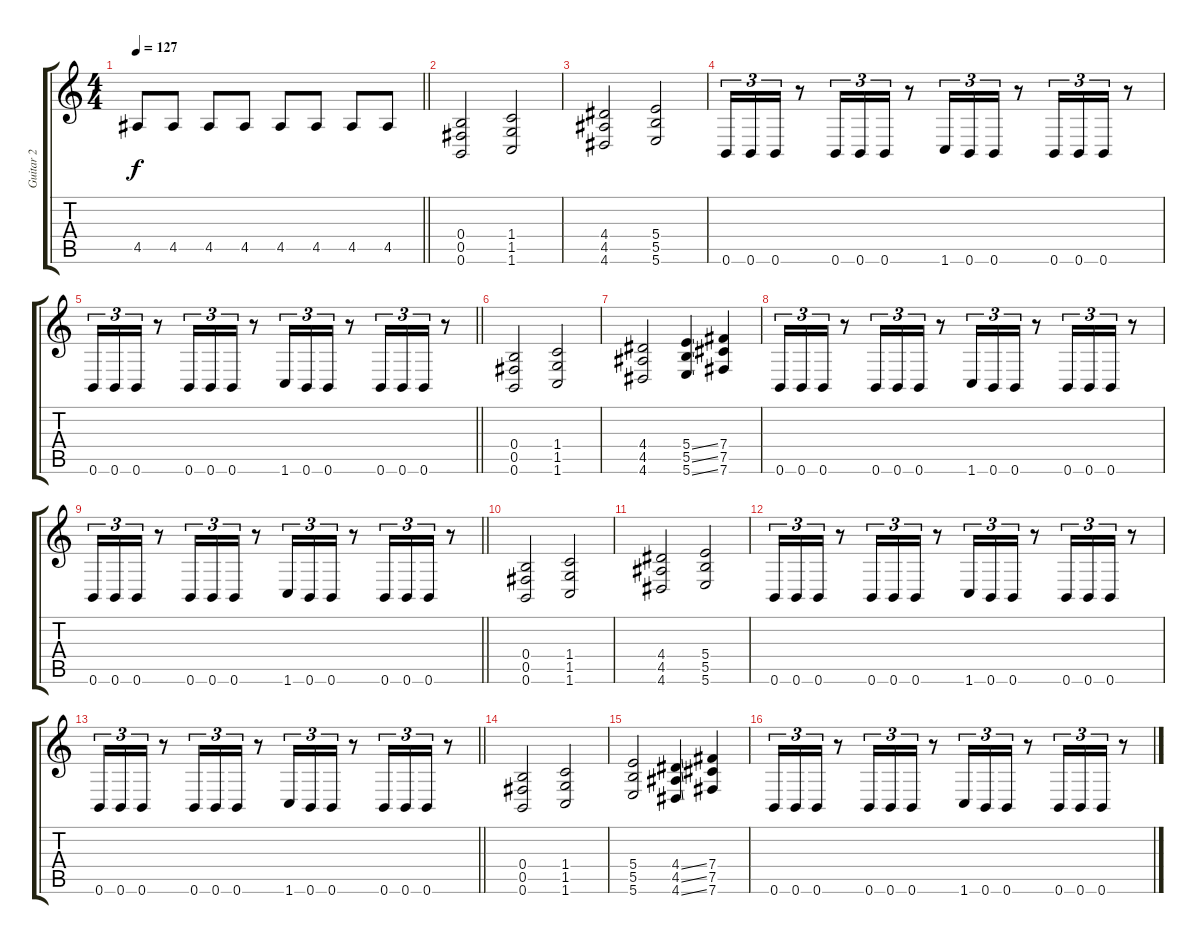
\track ("Guitar 2" "Guitar 2") {instrument distortionguitar}
\staff {score tabs}
\tuning (Db4 Ab3 E3 B2 Gb2 B1) {hide}
\ts (4 4)
\tempo 127
\clef g2
\barLineRight lightlight
\ks c
4.5.8{dy f volume 16} 4.5.8 4.5.8 4.5.8 4.5.8 4.5.8 4.5.8 4.5.8 |
\section ("" "")
(0.4 0.5 0.6).2 (1.4 1.5 1.6).2 |
(4.4 4.5 4.6).2 (5.4 5.5 5.6).2 |
0.6.16{tu (3 2)} 0.6.16{tu (3 2)} 0.6.16{tu (3 2)} r.8 0.6.16{tu (3 2)} 0.6.16{tu (3 2)} 0.6.16{tu (3 2)} r.8 1.6.16{tu (3 2)} 0.6.16{tu (3 2)} 0.6.16{tu (3 2)} r.8 0.6.16{tu (3 2)} 0.6.16{tu (3 2)} 0.6.16{tu (3 2)} r.8 |
\barLineRight lightlight
0.6.16{tu (3 2)} 0.6.16{tu (3 2)} 0.6.16{tu (3 2)} r.8 0.6.16{tu (3 2)} 0.6.16{tu (3 2)} 0.6.16{tu (3 2)} r.8 1.6.16{tu (3 2)} 0.6.16{tu (3 2)} 0.6.16{tu (3 2)} r.8 0.6.16{tu (3 2)} 0.6.16{tu (3 2)} 0.6.16{tu (3 2)} r.8 |
(0.4 0.5 0.6).2 (1.4 1.5 1.6).2 |
(4.4 4.5 4.6).2 (5.4{ss} 5.5{ss} 5.6{ss}).4 (7.4 7.5 7.6).4 |
0.6.16{tu (3 2)} 0.6.16{tu (3 2)} 0.6.16{tu (3 2)} r.8 0.6.16{tu (3 2)} 0.6.16{tu (3 2)} 0.6.16{tu (3 2)} r.8 1.6.16{tu (3 2)} 0.6.16{tu (3 2)} 0.6.16{tu (3 2)} r.8 0.6.16{tu (3 2)} 0.6.16{tu (3 2)} 0.6.16{tu (3 2)} r.8 |
\barLineRight lightlight
0.6.16{tu (3 2)} 0.6.16{tu (3 2)} 0.6.16{tu (3 2)} r.8 0.6.16{tu (3 2)} 0.6.16{tu (3 2)} 0.6.16{tu (3 2)} r.8 1.6.16{tu (3 2)} 0.6.16{tu (3 2)} 0.6.16{tu (3 2)} r.8 0.6.16{tu (3 2)} 0.6.16{tu (3 2)} 0.6.16{tu (3 2)} r.8 |
(0.4 0.5 0.6).2 (1.4 1.5 1.6).2 |
(4.4 4.5 4.6).2 (5.4 5.5 5.6).2 |
0.6.16{tu (3 2)} 0.6.16{tu (3 2)} 0.6.16{tu (3 2)} r.8 0.6.16{tu (3 2)} 0.6.16{tu (3 2)} 0.6.16{tu (3 2)} r.8 1.6.16{tu (3 2)} 0.6.16{tu (3 2)} 0.6.16{tu (3 2)} r.8 0.6.16{tu (3 2)} 0.6.16{tu (3 2)} 0.6.16{tu (3 2)} r.8 |
\barLineRight lightlight
0.6.16{tu (3 2)} 0.6.16{tu (3 2)} 0.6.16{tu (3 2)} r.8 0.6.16{tu (3 2)} 0.6.16{tu (3 2)} 0.6.16{tu (3 2)} r.8 1.6.16{tu (3 2)} 0.6.16{tu (3 2)} 0.6.16{tu (3 2)} r.8 0.6.16{tu (3 2)} 0.6.16{tu (3 2)} 0.6.16{tu (3 2)} r.8 |
(0.4 0.5 0.6).2 (1.4 1.5 1.6).2 |
(5.4 5.5 5.6).2 (4.4{ss} 4.5{ss} 4.6{ss}).4 (7.4 7.5 7.6).4 |
0.6.16{tu (3 2)} 0.6.16{tu (3 2)} 0.6.16{tu (3 2)} r.8 0.6.16{tu (3 2)} 0.6.16{tu (3 2)} 0.6.16{tu (3 2)} r.8 1.6.16{tu (3 2)} 0.6.16{tu (3 2)} 0.6.16{tu (3 2)} r.8 0.6.16{tu (3 2)} 0.6.16{tu (3 2)} 0.6.16{tu (3 2)} r.8
